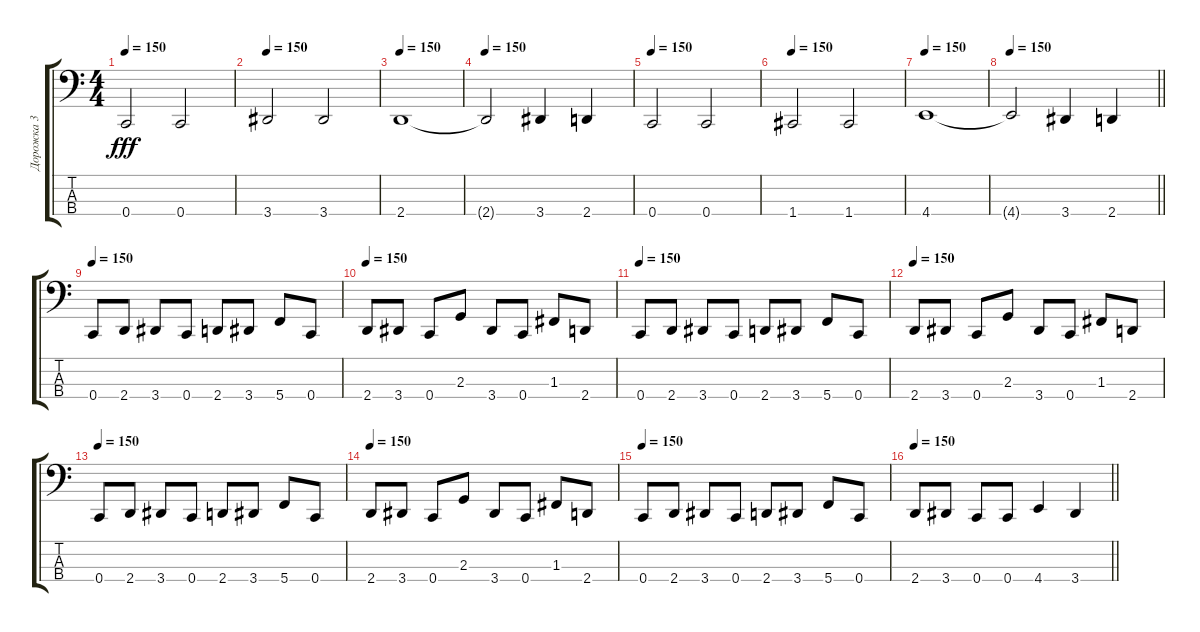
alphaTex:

\track ("Дорожка 3" "Дорожка 3") {instrument electricbasspick}
\staff {score tabs}
\tuning (Eb2 Bb1 F1 C1) {hide}
\ts (4 4)
\tempo 150
\clef f4
\ks c
0.4.2{dy fff} 0.4.2 |
\tempo 150
3.4.2 3.4.2 |
\tempo 150
2.4.1 |
\tempo 150
2.4{t}.2 3.4.4 2.4.4 |
\tempo 150
0.4.2 0.4.2 |
\tempo 150
1.4.2 1.4.2 |
\tempo 150
4.4.1 |
\tempo 150
\barLineRight lightlight
4.4{t}.2 3.4.4 2.4.4 |
\tempo 150
0.4.8 2.4.8 3.4.8 0.4.8 2.4.8 3.4.8 5.4.8 0.4.8 |
\tempo 150
2.4.8 3.4.8 0.4.8 2.3.8 3.4.8 0.4.8 1.3.8 2.4.8 |
\tempo 150
0.4.8 2.4.8 3.4.8 0.4.8 2.4.8 3.4.8 5.4.8 0.4.8 |
\tempo 150
2.4.8 3.4.8 0.4.8 2.3.8 3.4.8 0.4.8 1.3.8 2.4.8 |
\tempo 150
0.4.8 2.4.8 3.4.8 0.4.8 2.4.8 3.4.8 5.4.8 0.4.8 |
\tempo 150
2.4.8 3.4.8 0.4.8 2.3.8 3.4.8 0.4.8 1.3.8 2.4.8 |
\tempo 150
0.4.8 2.4.8 3.4.8 0.4.8 2.4.8 3.4.8 5.4.8 0.4.8 |
\tempo 150
\barLineRight lightlight
2.4.8 3.4.8 0.4.8 0.4.8 4.4.4 3.4.4
